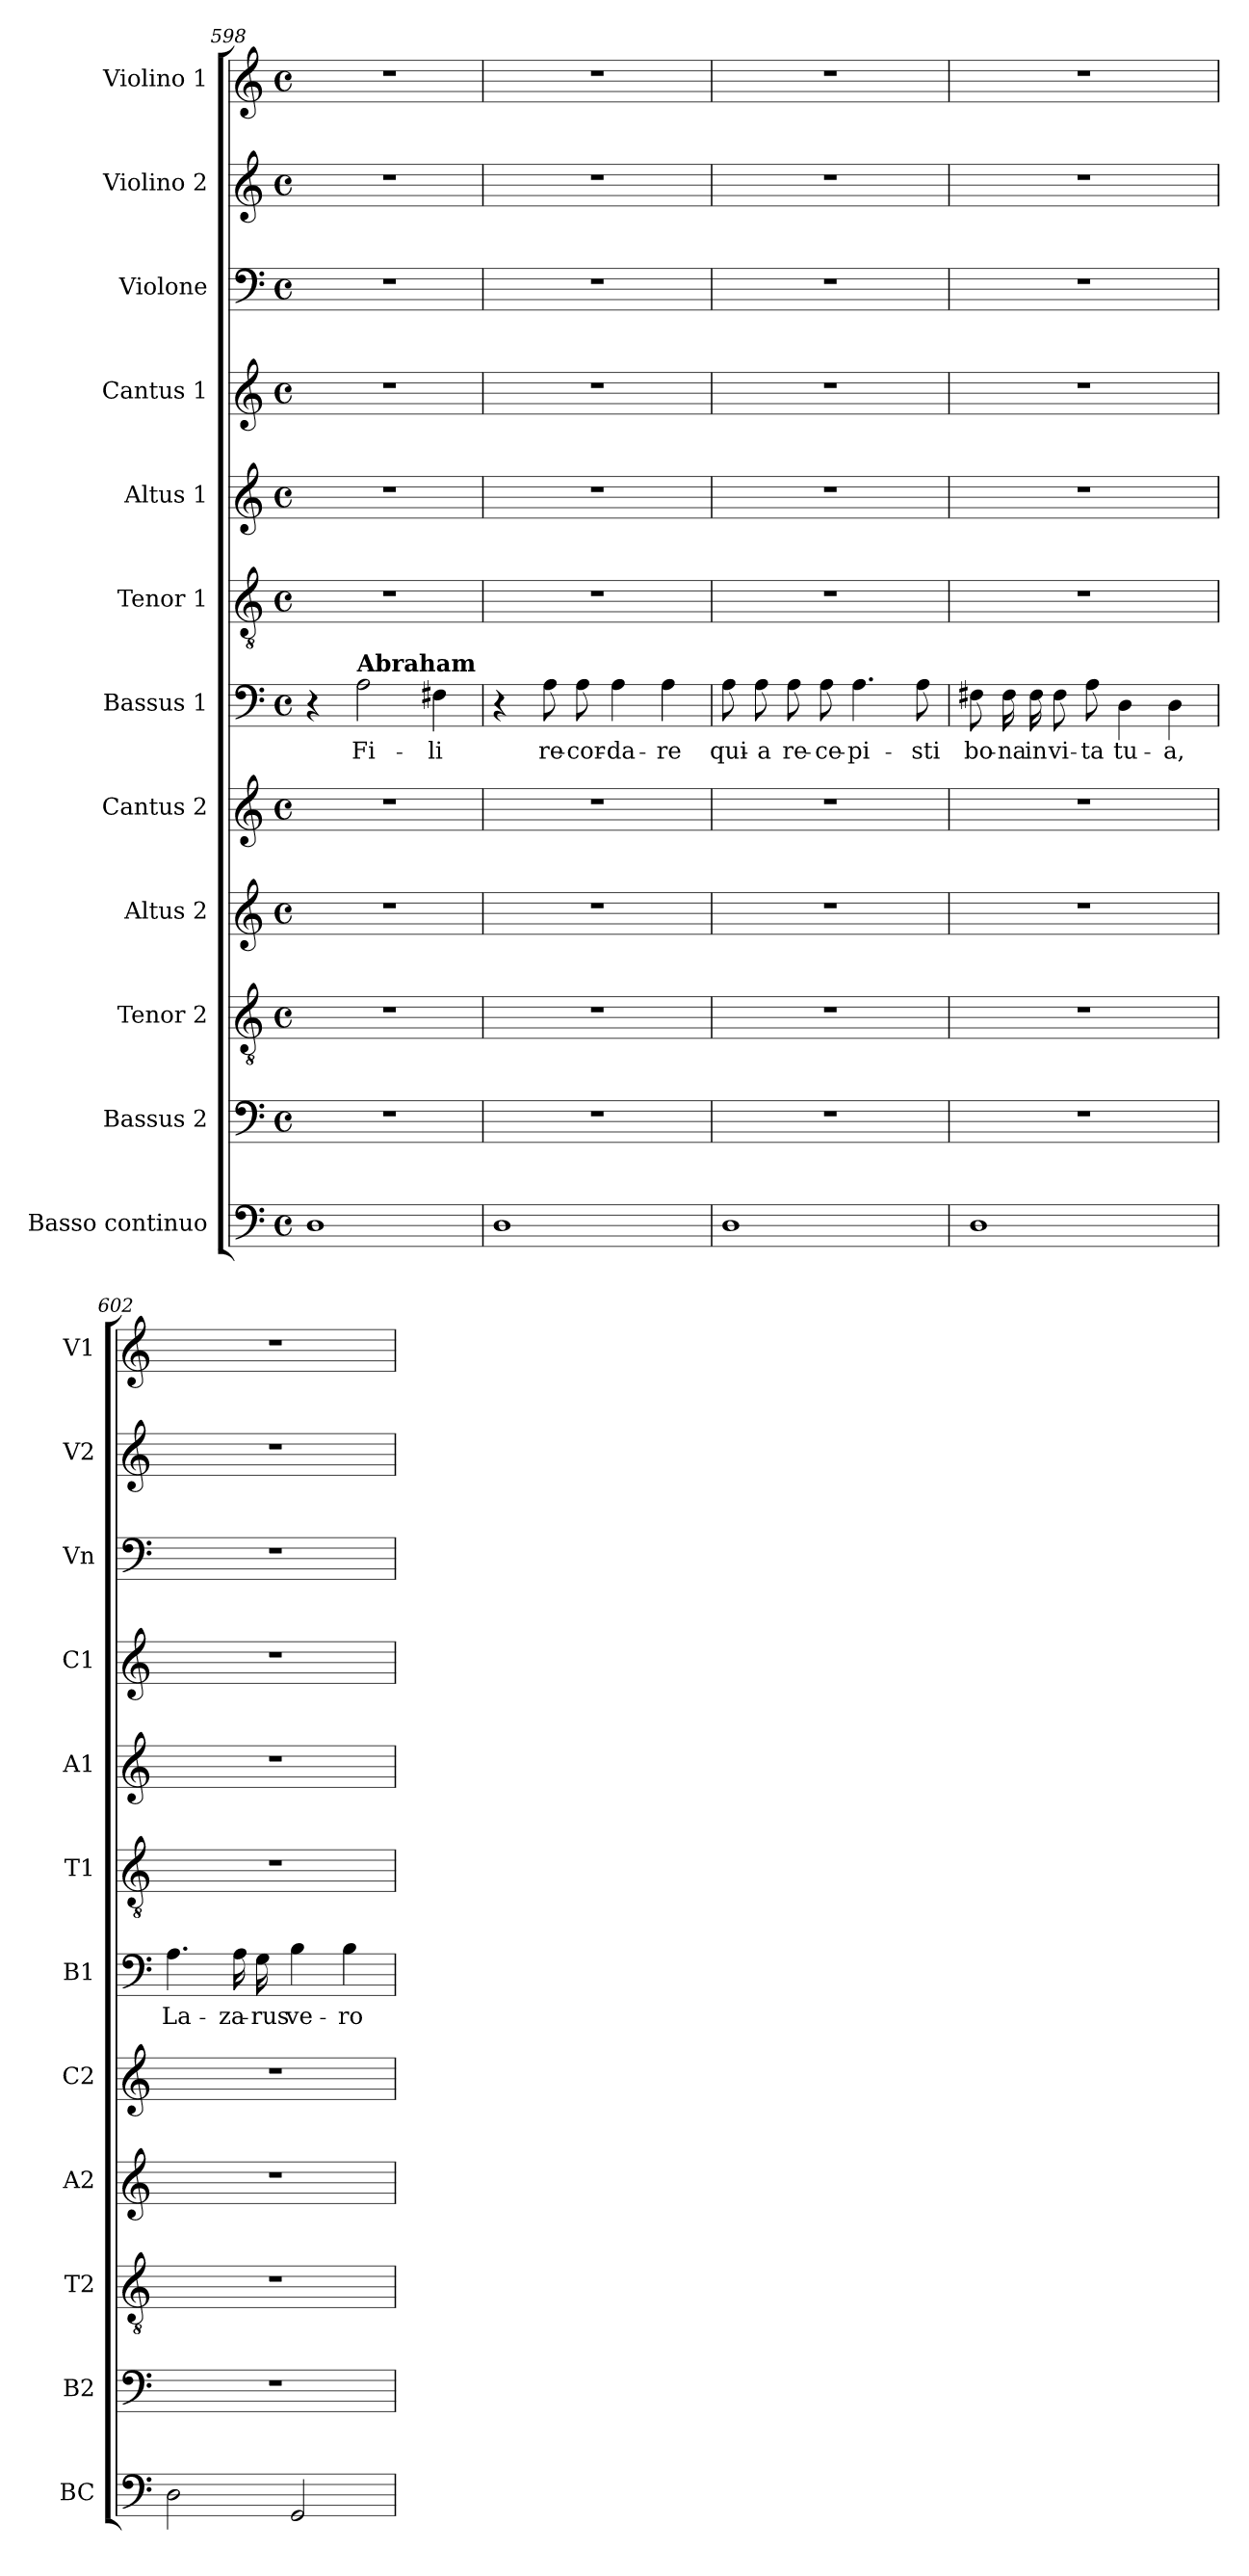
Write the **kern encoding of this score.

**kern	**kern	**kern	**kern	**kern	**kern	**text	**kern	**kern	**kern	**kern	**kern	**kern
*part12	*part11	*part10	*part9	*part8	*part7	*part7	*part6	*part5	*part4	*part3	*part2	*part1
*staff12	*staff11	*staff10	*staff9	*staff8	*staff7	*staff7	*staff6	*staff5	*staff4	*staff3	*staff2	*staff1
*I"Basso continuo	*I"Bassus 2	*I"Tenor 2	*I"Altus 2	*I"Cantus 2	*I"Bassus 1	*	*I"Tenor 1	*I"Altus 1	*I"Cantus 1	*I"Violone	*I"Violino 2	*I"Violino 1
*I'BC	*I'B2	*I'T2	*I'A2	*I'C2	*I'B1	*	*I'T1	*I'A1	*I'C1	*I'Vn	*I'V2	*I'V1
!!LO:LB:g=z
*clefF4	*clefF4	*clefGv2	*clefG2	*clefG2	*clefF4	*	*clefGv2	*clefG2	*clefG2	*clefF4	*clefG2	*clefG2
*ITrd7c12	*	*	*	*	*	*	*	*	*	*ITrd7c12	*	*
*k[]	*k[]	*k[]	*k[]	*k[]	*k[]	*	*k[]	*k[]	*k[]	*k[]	*k[]	*k[]
*C:	*C:	*C:	*C:	*C:	*C:	*	*C:	*C:	*C:	*C:	*C:	*C:
*M4/4	*M4/4	*M4/4	*M4/4	*M4/4	*M4/4	*	*M4/4	*M4/4	*M4/4	*M4/4	*M4/4	*M4/4
*met(c)	*met(c)	*met(c)	*met(c)	*met(c)	*met(c)	*	*met(c)	*met(c)	*met(c)	*met(c)	*met(c)	*met(c)
=598	=598	=598	=598	=598	=598	=598	=598	=598	=598	=598	=598	=598
1DD	1r	1r	1r	1r	4r	.	1r	1r	1r	1r	1r	1r
!	!	!	!	!	!LO:TX:a:B:t=Abraham	!	!	!	!	!	!	!
!	!	!	!	!	!	!LO:LY:b	!	!	!	!	!	!
.	.	.	.	.	2A\	Fi-	.	.	.	.	.	.
!	!	!	!	!	!	!LO:LY:b	!	!	!	!	!	!
.	.	.	.	.	4F#X\	-li	.	.	.	.	.	.
=599	=599	=599	=599	=599	=599	=599	=599	=599	=599	=599	=599	=599
1DD	1r	1r	1r	1r	4r	.	1r	1r	1r	1r	1r	1r
!	!	!	!	!	!	!LO:LY:b	!	!	!	!	!	!
.	.	.	.	.	8A\	re-	.	.	.	.	.	.
!	!	!	!	!	!	!LO:LY:b	!	!	!	!	!	!
.	.	.	.	.	8A\	-cor-	.	.	.	.	.	.
!	!	!	!	!	!	!LO:LY:b	!	!	!	!	!	!
.	.	.	.	.	4A\	-da-	.	.	.	.	.	.
!	!	!	!	!	!	!LO:LY:b	!	!	!	!	!	!
.	.	.	.	.	4A\	-re	.	.	.	.	.	.
=600	=600	=600	=600	=600	=600	=600	=600	=600	=600	=600	=600	=600
!	!	!	!	!	!	!LO:LY:b	!	!	!	!	!	!
1DD	1r	1r	1r	1r	8A\	qui-	1r	1r	1r	1r	1r	1r
!	!	!	!	!	!	!LO:LY:b	!	!	!	!	!	!
.	.	.	.	.	8A\	-a	.	.	.	.	.	.
!	!	!	!	!	!	!LO:LY:b	!	!	!	!	!	!
.	.	.	.	.	8A\	re-	.	.	.	.	.	.
!	!	!	!	!	!	!LO:LY:b	!	!	!	!	!	!
.	.	.	.	.	8A\	-ce-	.	.	.	.	.	.
!	!	!	!	!	!	!LO:LY:b	!	!	!	!	!	!
.	.	.	.	.	4.A\	-pi-	.	.	.	.	.	.
!	!	!	!	!	!	!LO:LY:b	!	!	!	!	!	!
.	.	.	.	.	8A\	-sti	.	.	.	.	.	.
=601	=601	=601	=601	=601	=601	=601	=601	=601	=601	=601	=601	=601
!	!	!	!	!	!	!LO:LY:b	!	!	!	!	!	!
1DD	1r	1r	1r	1r	8F#X\	bo-	1r	1r	1r	1r	1r	1r
!	!	!	!	!	!	!LO:LY:b	!	!	!	!	!	!
.	.	.	.	.	16F#\	-na	.	.	.	.	.	.
!	!	!	!	!	!	!LO:LY:b	!	!	!	!	!	!
.	.	.	.	.	16F#\	in	.	.	.	.	.	.
!	!	!	!	!	!	!LO:LY:b	!	!	!	!	!	!
.	.	.	.	.	8F#\	vi-	.	.	.	.	.	.
!	!	!	!	!	!	!LO:LY:b	!	!	!	!	!	!
.	.	.	.	.	8A\	-ta	.	.	.	.	.	.
!	!	!	!	!	!	!LO:LY:b	!	!	!	!	!	!
.	.	.	.	.	4D\	tu-	.	.	.	.	.	.
!	!	!	!	!	!	!LO:LY:b	!	!	!	!	!	!
.	.	.	.	.	4D\	-a,	.	.	.	.	.	.
=602	=602	=602	=602	=602	=602	=602	=602	=602	=602	=602	=602	=602
!	!	!	!	!	!	!LO:LY:b	!	!	!	!	!	!
2DD\	1r	1r	1r	1r	4.A\	La-	1r	1r	1r	1r	1r	1r
!	!	!	!	!	!	!LO:LY:b	!	!	!	!	!	!
.	.	.	.	.	16A\	-za-	.	.	.	.	.	.
!	!	!	!	!	!	!LO:LY:b	!	!	!	!	!	!
.	.	.	.	.	16G\	-rus	.	.	.	.	.	.
!	!	!	!	!	!	!LO:LY:b	!	!	!	!	!	!
2GGG/	.	.	.	.	4B\	ve-	.	.	.	.	.	.
!	!	!	!	!	!	!LO:LY:b	!	!	!	!	!	!
.	.	.	.	.	4B\	-ro	.	.	.	.	.	.
=	=	=	=	=	=	=	=	=	=	=	=	=
*-	*-	*-	*-	*-	*-	*-	*-	*-	*-	*-	*-	*-
